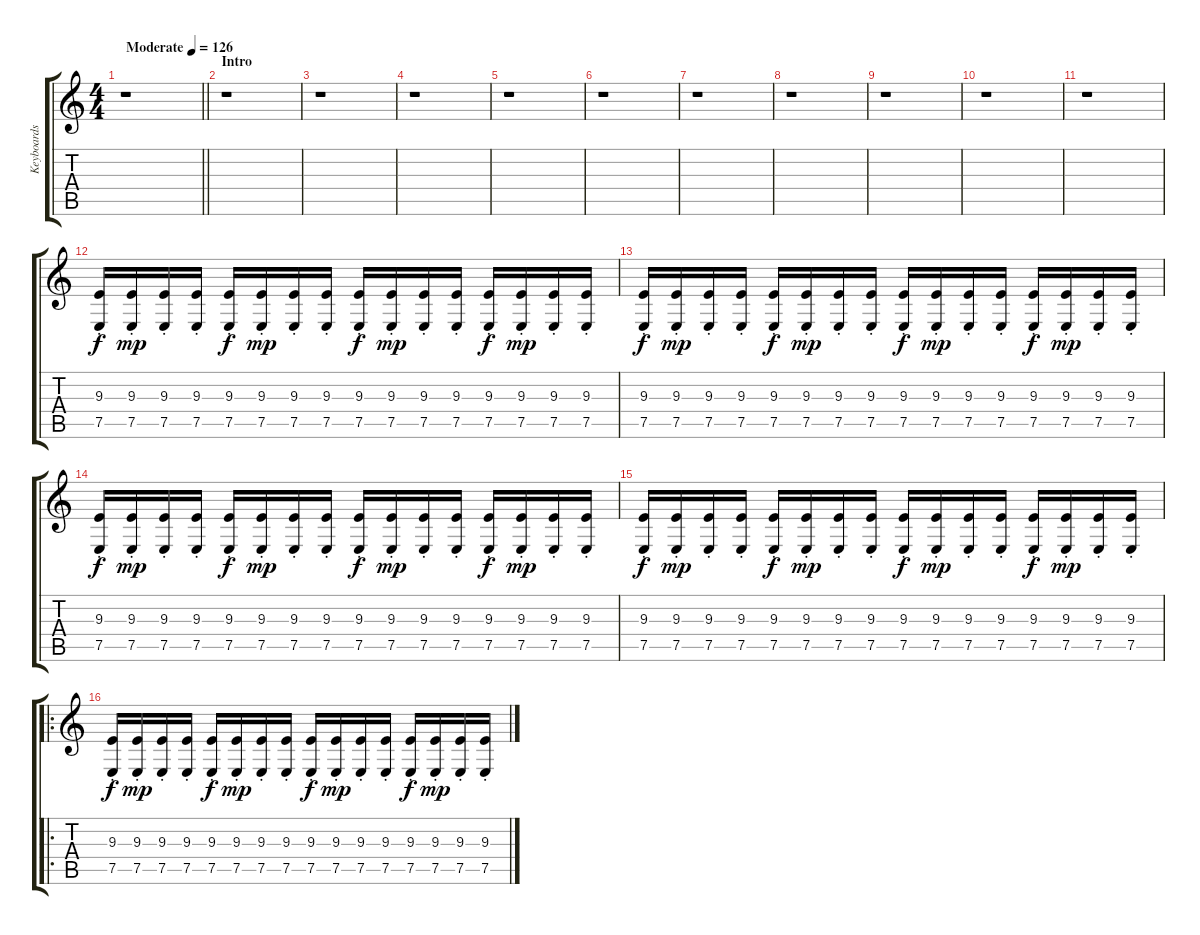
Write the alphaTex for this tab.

\track ("Keyboards 2" "Keyboards ") {instrument lead8bassandlead}
\staff {score tabs}
\tuning (E4 B3 G3 D3 A2 E2) {hide}
\ts (4 4)
\tempo (126 "Moderate")
\clef g2
\barLineRight lightlight
\ks c
r.1{dy f instrument lead8bassandlead} |
\section ("" "Intro")
r.1 |
r.1 |
r.1 |
r.1 |
r.1 |
r.1 |
r.1 |
r.1 |
r.1 |
r.1 |
(9.3{st} 7.5{st}).16 (9.3{st} 7.5{st}).16{dy mp} (9.3{st} 7.5{st}).16 (9.3{st} 7.5{st}).16 (9.3{st} 7.5{st}).16{dy f} (9.3{st} 7.5{st}).16{dy mp} (9.3{st} 7.5{st}).16 (9.3{st} 7.5{st}).16 (9.3{st} 7.5{st}).16{dy f} (9.3{st} 7.5{st}).16{dy mp} (9.3{st} 7.5{st}).16 (9.3{st} 7.5{st}).16 (9.3{st} 7.5{st}).16{dy f} (9.3{st} 7.5{st}).16{dy mp} (9.3{st} 7.5{st}).16 (9.3{st} 7.5{st}).16 |
(9.3{st} 7.5{st}).16{dy f} (9.3{st} 7.5{st}).16{dy mp} (9.3{st} 7.5{st}).16 (9.3{st} 7.5{st}).16 (9.3{st} 7.5{st}).16{dy f} (9.3{st} 7.5{st}).16{dy mp} (9.3{st} 7.5{st}).16 (9.3{st} 7.5{st}).16 (9.3{st} 7.5{st}).16{dy f} (9.3{st} 7.5{st}).16{dy mp} (9.3{st} 7.5{st}).16 (9.3{st} 7.5{st}).16 (9.3{st} 7.5{st}).16{dy f} (9.3{st} 7.5{st}).16{dy mp} (9.3{st} 7.5{st}).16 (9.3{st} 7.5{st}).16 |
(9.3{st} 7.5{st}).16{dy f} (9.3{st} 7.5{st}).16{dy mp} (9.3{st} 7.5{st}).16 (9.3{st} 7.5{st}).16 (9.3{st} 7.5{st}).16{dy f} (9.3{st} 7.5{st}).16{dy mp} (9.3{st} 7.5{st}).16 (9.3{st} 7.5{st}).16 (9.3{st} 7.5{st}).16{dy f} (9.3{st} 7.5{st}).16{dy mp} (9.3{st} 7.5{st}).16 (9.3{st} 7.5{st}).16 (9.3{st} 7.5{st}).16{dy f} (9.3{st} 7.5{st}).16{dy mp} (9.3{st} 7.5{st}).16 (9.3{st} 7.5{st}).16 |
(9.3{st} 7.5{st}).16{dy f} (9.3{st} 7.5{st}).16{dy mp} (9.3{st} 7.5{st}).16 (9.3{st} 7.5{st}).16 (9.3{st} 7.5{st}).16{dy f} (9.3{st} 7.5{st}).16{dy mp} (9.3{st} 7.5{st}).16 (9.3{st} 7.5{st}).16 (9.3{st} 7.5{st}).16{dy f} (9.3{st} 7.5{st}).16{dy mp} (9.3{st} 7.5{st}).16 (9.3{st} 7.5{st}).16 (9.3{st} 7.5{st}).16{dy f} (9.3{st} 7.5{st}).16{dy mp} (9.3{st} 7.5{st}).16 (9.3{st} 7.5{st}).16 |
\ro
(9.3{st} 7.5{st}).16{dy f} (9.3{st} 7.5{st}).16{dy mp} (9.3{st} 7.5{st}).16 (9.3{st} 7.5{st}).16 (9.3{st} 7.5{st}).16{dy f} (9.3{st} 7.5{st}).16{dy mp} (9.3{st} 7.5{st}).16 (9.3{st} 7.5{st}).16 (9.3{st} 7.5{st}).16{dy f} (9.3{st} 7.5{st}).16{dy mp} (9.3{st} 7.5{st}).16 (9.3{st} 7.5{st}).16 (9.3{st} 7.5{st}).16{dy f} (9.3{st} 7.5{st}).16{dy mp} (9.3{st} 7.5{st}).16 (9.3{st} 7.5{st}).16
